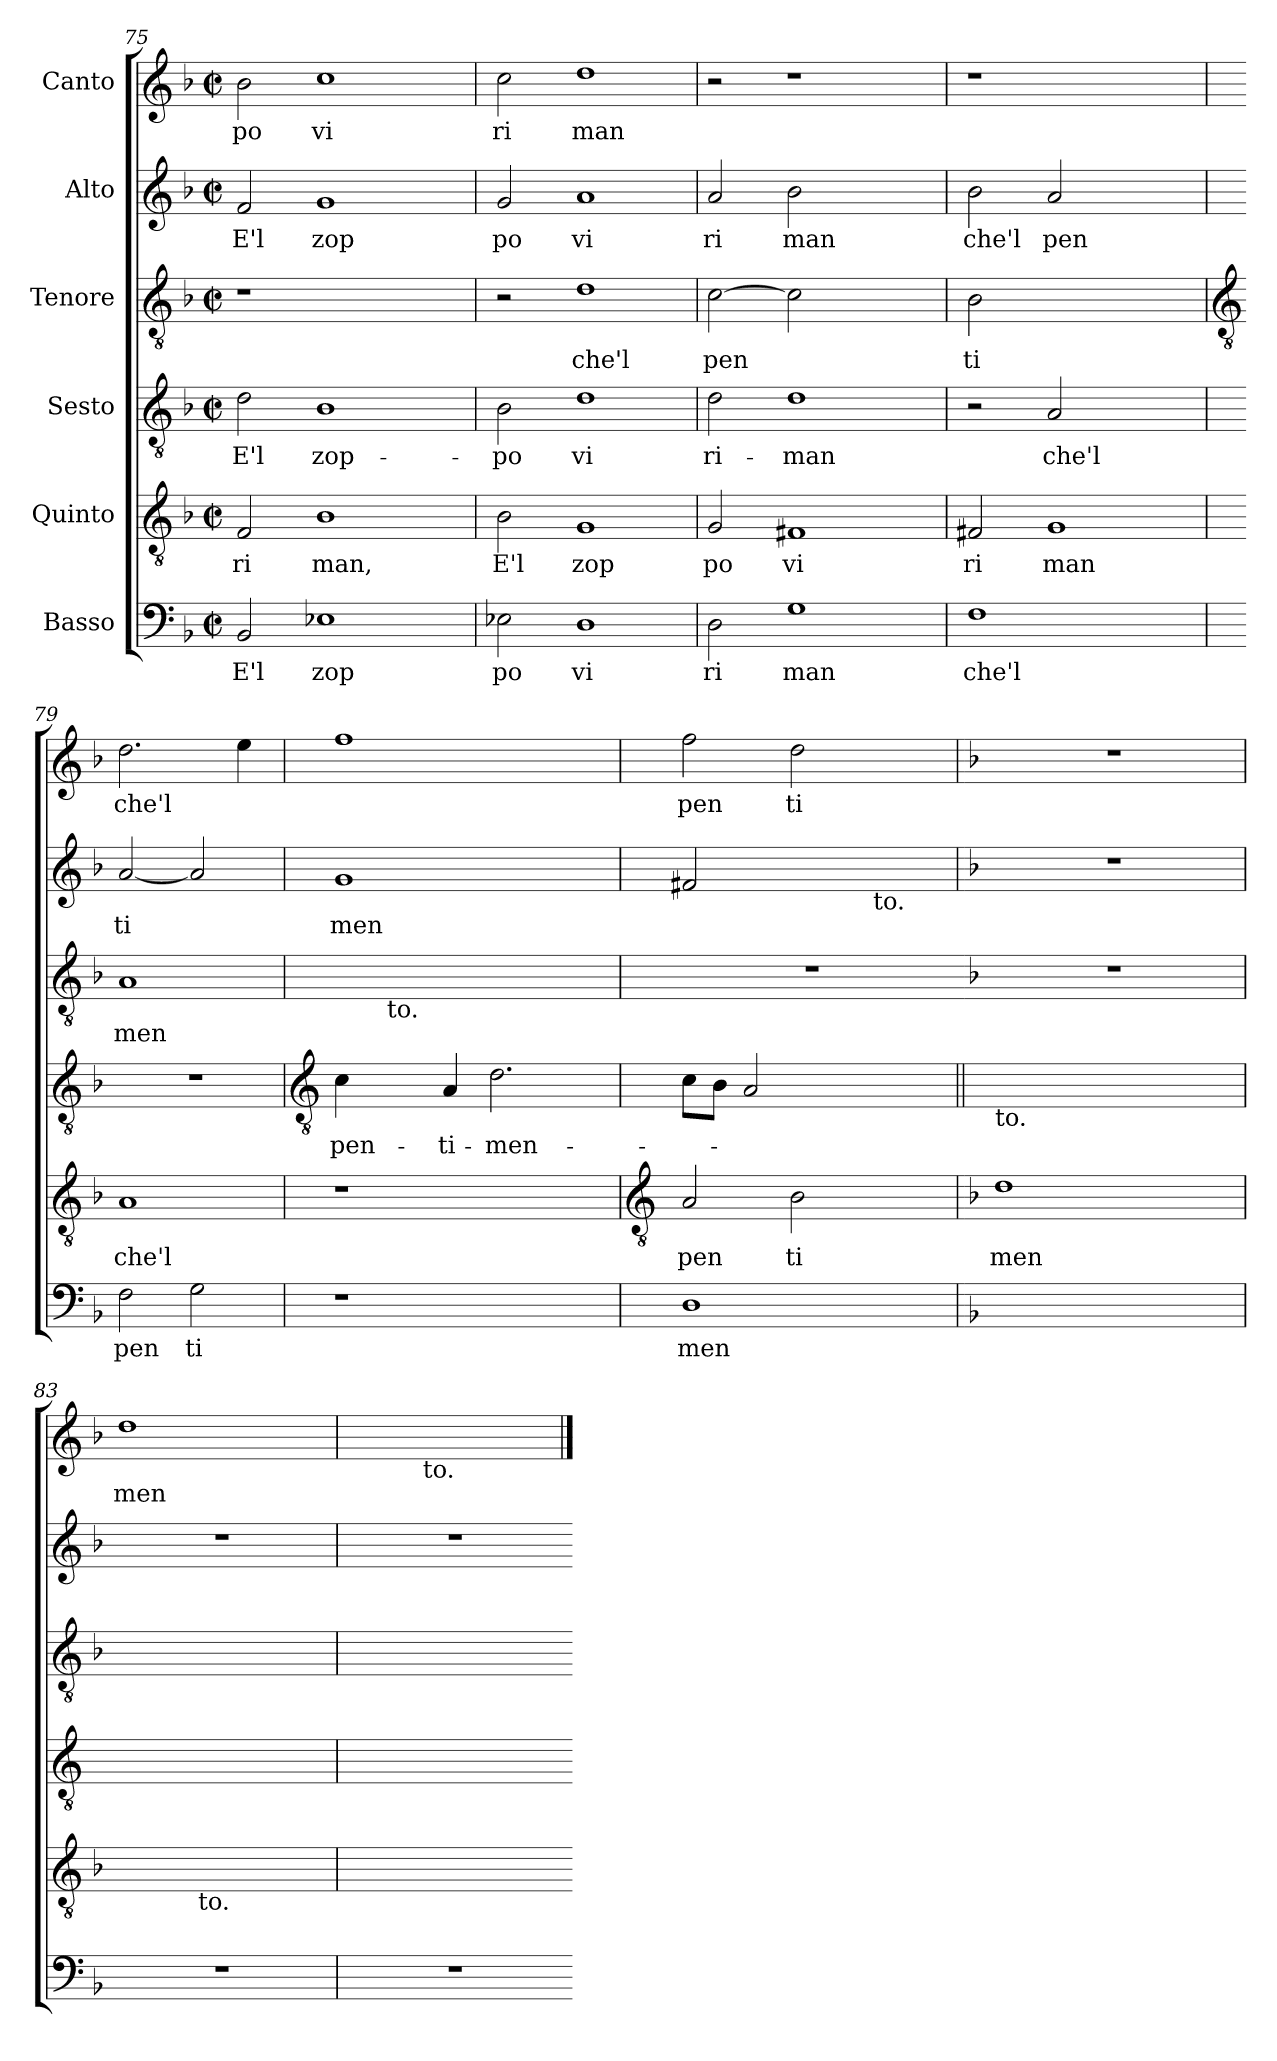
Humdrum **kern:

**kern	**text	**kern	**text	**kern	**text	**kern	**text	**kern	**text	**dynam	**kern	**text
*part6	*part6	*part5	*part5	*part4	*part4	*part3	*part3	*part2	*part2	*part2	*part1	*part1
*staff6	*staff6	*staff5	*staff5	*staff4	*staff4	*staff3	*staff3	*staff2	*staff2	*staff2	*staff1	*staff1
*I"Basso	*	*I"Quinto	*	*I"Sesto	*	*I"Tenore	*	*I"Alto	*	*	*I"Canto	*
*clefF4	*	*clefGv2	*	*clefGv2	*	*clefGv2	*	*clefG2	*	*	*clefG2	*
*k[b-]	*	*k[b-]	*	*k[b-]	*	*k[b-]	*	*k[b-]	*	*	*k[b-]	*
*F:	*	*F:	*	*F:	*	*F:	*	*F:	*	*	*F:	*
*M2/2	*	*M2/2	*	*M2/2	*	*M2/2	*	*M2/2	*	*	*M2/2	*
*met(c|)	*	*met(c|)	*	*met(c|)	*	*met(c|)	*	*met(c|)	*	*	*met(c|)	*
=75	=75	=75	=75	=75	=75	=75	=75	=75	=75	=75	=75	=75
!	!LO:LY:b	!	!LO:LY:b	!	!LO:LY:b	!	!	!	!LO:LY:b	!	!	!LO:LY:b
2BB-/	E'l	2F/	ri	2d\	E'l	1r	.	2f/	E'l	.	2b-\	po
!	!LO:LY:b	!	!LO:LY:b	!	!LO:LY:b	!	!	!	!LO:LY:b	!	!	!LO:LY:b
1E-X	zop	1B-	man,	1B-	zop-	.	.	1g	zop	.	1cc	vi
.	.	.	.	.	.	2ryy	.	.	.	.	.	.
=76A	=76A	=76A	=76A	=76A	=76A	=76A	=76A	=76A	=76A	=76A	=76A	=76A
!	!LO:LY:b	!	!LO:LY:b	!	!LO:LY:b	!	!	!	!LO:LY:b	!	!	!LO:LY:b
2E-X\	po	2B-\	E'l	2B-\	-po	2r	.	2g/	po	.	2cc\	ri
!	!LO:LY:b	!	!LO:LY:b	!	!LO:LY:b	!	!LO:LY:b	!	!LO:LY:b	!	!	!LO:LY:b
1D	vi	1G	zop	1d	vi	1d	che'l	1a	vi	.	1dd	man
=77A	=77A	=77A	=77A	=77A	=77A	=77A	=77A	=77A	=77A	=77A	=77A	=77A
!	!LO:LY:b	!	!LO:LY:b	!	!LO:LY:b	!	!LO:LY:b	!	!LO:LY:b	!	!	!
2D\	ri	2G/	po	2d\	ri-	[2c\	pen	2a/	ri	.	2r	.
!	!LO:LY:b	!	!LO:LY:b	!	!LO:LY:b	!	!	!	!LO:LY:b	!	!	!
1G	man	1F#X	vi	1d	-man	2c\]	.	2b-\	man	.	1r	.
.	.	.	.	.	.	2ryy	.	2ryy	.	.	.	.
=78A	=78A	=78A	=78A	=78A	=78A	=78A	=78A	=78A	=78A	=78A	=78A	=78A
!	!LO:LY:b	!	!LO:LY:b	!	!	!	!LO:LY:b	!	!LO:LY:b	!	!	!
1F	che'l	2F#X/	ri	2r	.	2B-\	ti	2b-\	che'l	.	1r	.
!	!	!	!LO:LY:b	!	!LO:LY:b	!	!	!	!LO:LY:b	!	!	!
.	.	1G	man	2A/	che'l	1ryy	.	2a/	pen	.	.	.
2ryy	.	.	.	2ryy	.	.	.	2ryy	.	.	2ryy	.
!!LO:LB:g=z
=79A	=79A	=79A	=79A	=79A	=79A	=79A	=79A	=79A	=79A	=79A	=79A	=79A
*	*	*	*	*	*	*clefGv2	*	*	*	*	*	*
!	!LO:LY:b	!	!LO:LY:b	!	!	!	!LO:LY:b	!	!LO:LY:b	!	!	!LO:LY:b
2F\	pen	1A	che'l	1r	.	1A	men	[2a/	ti	.	2.dd\	che'l
!	!LO:LY:b	!	!	!	!	!	!	!	!	!	!	!
2G\	ti	.	.	.	.	.	.	2a/]	.	.	.	.
.	.	.	.	.	.	.	.	.	.	.	4ee\	.
!!LO:LB:g=z
=80A	=80A	=80A	=80A	=80A	=80A	=80A	=80A	=80A	=80A	=80A	=80A	=80A
*	*	*	*	*clefGv2	*	*	*	*	*	*	*	*
!	!	!	!	!	!LO:LY:b	!	!	!	!LO:LY:b	!	!	!
1r	.	1r	.	4c\	pen-	32ryy	.	1g	men	.	1ff	.
.	.	.	.	.	.	32ryy	.	.	.	.	.	.
.	.	.	.	.	.	32ryy	.	.	.	.	.	.
.	.	.	.	.	.	32ryy	.	.	.	.	.	.
!	!	!	!	!	!	!LO:TX:b:t=to.	!	!	!	!	!	!
.	.	.	.	.	.	32ryy	.	.	.	.	.	.
.	.	.	.	.	.	64ryy	.	.	.	.	.	.
.	.	.	.	.	.	64ryy	.	.	.	.	.	.
.	.	.	.	.	.	64ryy	.	.	.	.	.	.
.	.	.	.	.	.	1ryy	.	.	.	.	.	.
!	!	!	!	!	!LO:LY:b	!	!	!	!	!	!	!
.	.	.	.	4A/	-ti-	.	.	.	.	.	.	.
!	!	!	!	!	!LO:LY:b	!	!	!	!	!	!	!
.	.	.	.	2.d\	-men-	.	.	.	.	.	.	.
4ryy	.	4ryy	.	.	.	.	.	4ryy	.	.	4ryy	.
.	.	.	.	.	.	32.ryy	.	.	.	.	.	.
!!LO:LB:g=z
=81A	=81A	=81A	=81A	=81A	=81A	=81A	=81A	=81A	=81A	=81A	=81A	=81A
*	*	*clefGv2	*	*	*	*	*	*	*	*	*	*
!	!LO:LY:b	!	!LO:LY:b	!	!	!	!	!	!	!	!	!LO:LY:b
1D	men	2A/	pen	8c\L	.	1r	.	2f#X/	.	.	2ff\	pen
.	.	.	.	8B-\J	.	.	.	.	.	.	.	.
.	.	.	.	2A/	.	.	.	.	.	.	.	.
!	!	!	!LO:LY:b	!	!	!	!	!	!	!	!	!LO:LY:b
.	.	2B-\	ti	.	.	.	.	32ryy	.	.	2dd\	ti
.	.	.	.	.	.	.	.	32ryy	.	.	.	.
.	.	.	.	.	.	.	.	32ryy	.	.	.	.
.	.	.	.	.	.	.	.	32ryy	.	.	.	.
.	.	.	.	.	.	.	.	32ryy	.	.	.	.
.	.	.	.	.	.	.	.	64ryy	.	.	.	.
.	.	.	.	.	.	.	.	64ryy	.	.	.	.
!	!	!	!	!	!	!	!	!LO:TX:b:t=to.	!	!	!	!
!	!	!	!	!	!	!	!	!	!	!LO:DY:b	!	!
!	!	!	!	!	!	!	!	!	!	!LO:DY:n=1:b	!	!
.	.	.	.	.	.	.	.	64ryy	.	fz fz	.	.
.	.	.	.	.	.	.	.	4ryy	.	.	.	.
.	.	.	.	4ryy	.	.	.	.	.	.	.	.
.	.	.	.	.	.	.	.	32.ryy	.	.	.	.
=82	=82	=82	=82	=82||	=82	=82	=82	=82	=82	=82	=82	=82
*	*	*	*	*k[]	*	*	*	*	*	*	*	*
*	*	*	*	*C:	*	*	*	*	*	*	*	*
!	!	!	!	!LO:TX:b:t=to.	!	!	!	!	!	!	!	!
!	!	!	!LO:LY:b	!	!	!	!	!	!	!	!	!
64ryy	.	1d	men	32ryy	.	1r	.	1r	.	.	1r	.
64ryy	.	.	.	.	.	.	.	.	.	.	.	.
64ryy	.	.	.	64ryy	.	.	.	.	.	.	.	.
64ryy	.	.	.	64ryy	.	.	.	.	.	.	.	.
64ryy	.	.	.	64ryy	.	.	.	.	.	.	.	.
64ryy	.	.	.	64ryy	.	.	.	.	.	.	.	.
64ryy	.	.	.	64ryy	.	.	.	.	.	.	.	.
64ryy	.	.	.	64ryy	.	.	.	.	.	.	.	.
64ryy	.	.	.	64ryy	.	.	.	.	.	.	.	.
64ryy	.	.	.	64ryy	.	.	.	.	.	.	.	.
64ryy	.	.	.	64ryy	.	.	.	.	.	.	.	.
64ryy	.	.	.	64ryy	.	.	.	.	.	.	.	.
64ryy	.	.	.	64ryy	.	.	.	.	.	.	.	.
2ryy	.	.	.	2ryy	.	.	.	.	.	.	.	.
4ryy	.	.	.	4ryy	.	.	.	.	.	.	.	.
32.ryy	.	.	.	32.ryy	.	.	.	.	.	.	.	.
!!LO:LB:g=z
=83	=83	=83	=83	=83	=83	=83	=83	=83	=83	=83	=83	=83
!	!	!	!	!	!	!	!	!	!	!	!	!LO:LY:b
1r	.	32ryy	.	1ryy	.	1ryy	.	1r	.	.	1dd	men
.	.	32ryy	.	.	.	.	.	.	.	.	.	.
.	.	32ryy	.	.	.	.	.	.	.	.	.	.
.	.	32ryy	.	.	.	.	.	.	.	.	.	.
.	.	32ryy	.	.	.	.	.	.	.	.	.	.
.	.	64ryy	.	.	.	.	.	.	.	.	.	.
.	.	64ryy	.	.	.	.	.	.	.	.	.	.
!	!	!LO:TX:b:t=to.	!	!	!	!	!	!	!	!	!	!
.	.	64ryy	.	.	.	.	.	.	.	.	.	.
.	.	2ryy	.	.	.	.	.	.	.	.	.	.
.	.	4ryy	.	.	.	.	.	.	.	.	.	.
.	.	32.ryy	.	.	.	.	.	.	.	.	.	.
=83A	=83A	=83A	=83A	=83A	=83A	=83A	=83A	=83A	=83A	=83A	=83A	=83A
1r	.	1ryy	.	1ryy	.	1ryy	.	1r	.	.	32ryy	.
.	.	.	.	.	.	.	.	.	.	.	32ryy	.
.	.	.	.	.	.	.	.	.	.	.	32ryy	.
.	.	.	.	.	.	.	.	.	.	.	32ryy	.
.	.	.	.	.	.	.	.	.	.	.	32ryy	.
.	.	.	.	.	.	.	.	.	.	.	64ryy	.
.	.	.	.	.	.	.	.	.	.	.	64ryy	.
!	!	!	!	!	!	!	!	!	!	!	!LO:TX:b:t=to.	!
.	.	.	.	.	.	.	.	.	.	.	64ryy	.
.	.	.	.	.	.	.	.	.	.	.	2ryy	.
.	.	.	.	.	.	.	.	.	.	.	4ryy	.
.	.	.	.	.	.	.	.	.	.	.	32.ryy	.
=	==	=	==	=	==	=	==	=	==	==	==	==
*-	*-	*-	*-	*-	*-	*-	*-	*-	*-	*-	*-	*-
